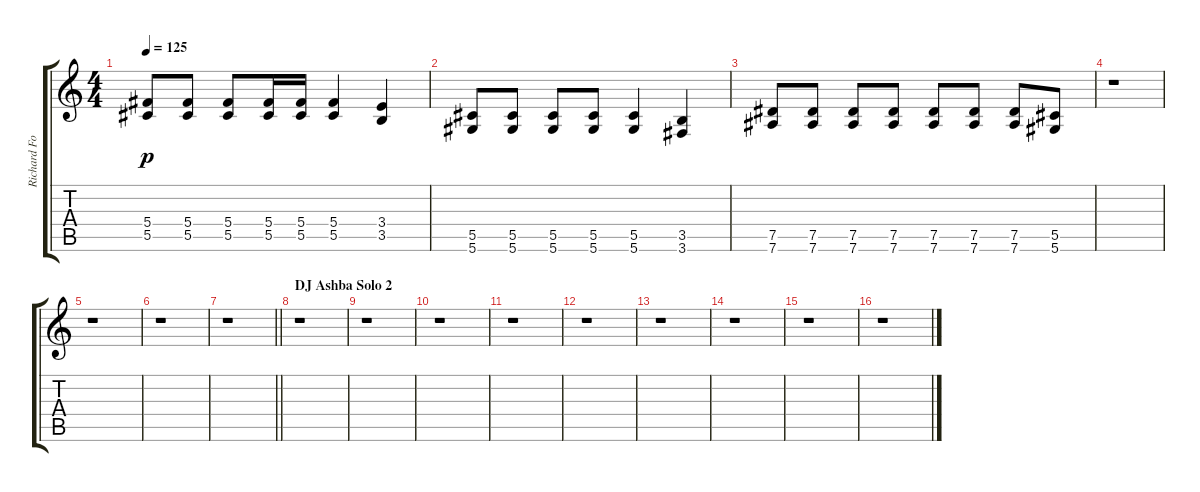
\track ("Richard Fortus" "Richard Fo") {instrument overdrivenguitar}
\staff {score tabs}
\tuning (Eb4 Bb3 Gb3 Db3 Ab2 Eb2) {hide}
\ts (4 4)
\tempo 125
\clef g2
\ks c
(5.4 5.5).8{dy p} (5.4 5.5).8 (5.4 5.5).8 (5.4 5.5).16 (5.4 5.5).16 (5.4 5.5).4 (3.4 3.5).4 |
(5.5 5.6).8 (5.5 5.6).8 (5.5 5.6).8 (5.5 5.6).8 (5.5 5.6).4 (3.5 3.6).4 |
(7.5 7.6).8 (7.5 7.6).8 (7.5 7.6).8 (7.5 7.6).8 (7.5 7.6).8 (7.5 7.6).8 (7.5 7.6).8 (5.5 5.6).8 |
r.1{instrument overdrivenguitar} |
r.1 |
r.1 |
\barLineRight lightlight
r.1 |
\section ("" "DJ Ashba Solo 2")
r.1 |
r.1 |
r.1 |
r.1 |
r.1 |
r.1 |
r.1 |
r.1 |
r.1
